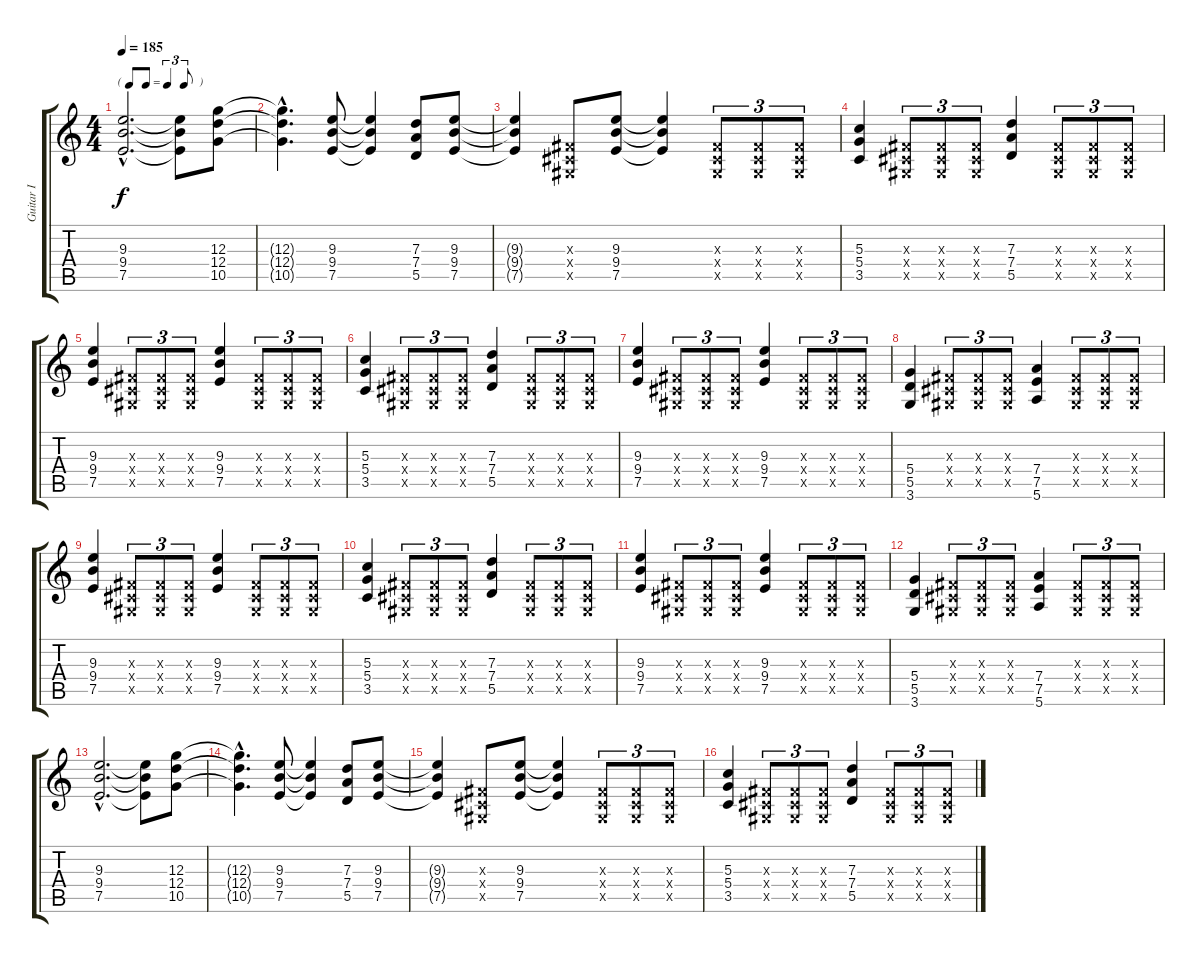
\track ("Guitar I" "Guitar I") {instrument overdrivenguitar}
\staff {score tabs}
\tuning (E4 B3 G3 D3 A2 E2) {hide}
\ts (4 4)
\tf triplet8th
\tempo 185
\clef g2
\ks c
(9.3{hac} 9.4{hac} 7.5{hac}).2{d dy f} (9.3{t} 9.4{t} 7.5{t}).8 (12.3 12.4 10.5).8 |
(12.3{hac t} 12.4{hac t} 10.5{hac t}).4{d} (9.3 9.4 7.5).8 (9.3{t} 9.4{t} 7.5{t}).4 (7.3 7.4 5.5).8 (9.3 9.4 7.5).8 |
(9.3{t} 9.4{t} 7.5{t}).4 (-1.3{x} -1.4{x} -1.5{x}).8 (9.3 9.4 7.5).8 (9.3{t} 9.4{t} 7.5{t}).4 (-1.3{x} -1.4{x} -1.5{x}).8{tu (3 2)} (-1.3{x} -1.4{x} -1.5{x}).8{tu (3 2)} (-1.3{x} -1.4{x} -1.5{x}).8{tu (3 2)} |
(5.3 5.4 3.5).4 (-1.3{x} -1.4{x} -1.5{x}).8{tu (3 2)} (-1.3{x} -1.4{x} -1.5{x}).8{tu (3 2)} (-1.3{x} -1.4{x} -1.5{x}).8{tu (3 2)} (7.3 7.4 5.5).4 (-1.3{x} -1.4{x} -1.5{x}).8{tu (3 2)} (-1.3{x} -1.4{x} -1.5{x}).8{tu (3 2)} (-1.3{x} -1.4{x} -1.5{x}).8{tu (3 2)} |
(9.3 9.4 7.5).4 (-1.3{x} -1.4{x} -1.5{x}).8{tu (3 2)} (-1.3{x} -1.4{x} -1.5{x}).8{tu (3 2)} (-1.3{x} -1.4{x} -1.5{x}).8{tu (3 2)} (9.3 9.4 7.5).4 (-1.3{x} -1.4{x} -1.5{x}).8{tu (3 2)} (-1.3{x} -1.4{x} -1.5{x}).8{tu (3 2)} (-1.3{x} -1.4{x} -1.5{x}).8{tu (3 2)} |
(5.3 5.4 3.5).4 (-1.3{x} -1.4{x} -1.5{x}).8{tu (3 2)} (-1.3{x} -1.4{x} -1.5{x}).8{tu (3 2)} (-1.3{x} -1.4{x} -1.5{x}).8{tu (3 2)} (7.3 7.4 5.5).4 (-1.3{x} -1.4{x} -1.5{x}).8{tu (3 2)} (-1.3{x} -1.4{x} -1.5{x}).8{tu (3 2)} (-1.3{x} -1.4{x} -1.5{x}).8{tu (3 2)} |
(9.3 9.4 7.5).4 (-1.3{x} -1.4{x} -1.5{x}).8{tu (3 2)} (-1.3{x} -1.4{x} -1.5{x}).8{tu (3 2)} (-1.3{x} -1.4{x} -1.5{x}).8{tu (3 2)} (9.3 9.4 7.5).4 (-1.3{x} -1.4{x} -1.5{x}).8{tu (3 2)} (-1.3{x} -1.4{x} -1.5{x}).8{tu (3 2)} (-1.3{x} -1.4{x} -1.5{x}).8{tu (3 2)} |
(5.4 5.5 3.6).4 (-1.3{x} -1.4{x} -1.5{x}).8{tu (3 2)} (-1.3{x} -1.4{x} -1.5{x}).8{tu (3 2)} (-1.3{x} -1.4{x} -1.5{x}).8{tu (3 2)} (7.4 7.5 5.6).4 (-1.3{x} -1.4{x} -1.5{x}).8{tu (3 2)} (-1.3{x} -1.4{x} -1.5{x}).8{tu (3 2)} (-1.3{x} -1.4{x} -1.5{x}).8{tu (3 2)} |
(9.3 9.4 7.5).4 (-1.3{x} -1.4{x} -1.5{x}).8{tu (3 2)} (-1.3{x} -1.4{x} -1.5{x}).8{tu (3 2)} (-1.3{x} -1.4{x} -1.5{x}).8{tu (3 2)} (9.3 9.4 7.5).4 (-1.3{x} -1.4{x} -1.5{x}).8{tu (3 2)} (-1.3{x} -1.4{x} -1.5{x}).8{tu (3 2)} (-1.3{x} -1.4{x} -1.5{x}).8{tu (3 2)} |
(5.3 5.4 3.5).4 (-1.3{x} -1.4{x} -1.5{x}).8{tu (3 2)} (-1.3{x} -1.4{x} -1.5{x}).8{tu (3 2)} (-1.3{x} -1.4{x} -1.5{x}).8{tu (3 2)} (7.3 7.4 5.5).4 (-1.3{x} -1.4{x} -1.5{x}).8{tu (3 2)} (-1.3{x} -1.4{x} -1.5{x}).8{tu (3 2)} (-1.3{x} -1.4{x} -1.5{x}).8{tu (3 2)} |
(9.3 9.4 7.5).4 (-1.3{x} -1.4{x} -1.5{x}).8{tu (3 2)} (-1.3{x} -1.4{x} -1.5{x}).8{tu (3 2)} (-1.3{x} -1.4{x} -1.5{x}).8{tu (3 2)} (9.3 9.4 7.5).4 (-1.3{x} -1.4{x} -1.5{x}).8{tu (3 2)} (-1.3{x} -1.4{x} -1.5{x}).8{tu (3 2)} (-1.3{x} -1.4{x} -1.5{x}).8{tu (3 2)} |
(5.4 5.5 3.6).4 (-1.3{x} -1.4{x} -1.5{x}).8{tu (3 2)} (-1.3{x} -1.4{x} -1.5{x}).8{tu (3 2)} (-1.3{x} -1.4{x} -1.5{x}).8{tu (3 2)} (7.4 7.5 5.6).4 (-1.3{x} -1.4{x} -1.5{x}).8{tu (3 2)} (-1.3{x} -1.4{x} -1.5{x}).8{tu (3 2)} (-1.3{x} -1.4{x} -1.5{x}).8{tu (3 2)} |
(9.3{hac} 9.4{hac} 7.5{hac}).2{d} (9.3{t} 9.4{t} 7.5{t}).8 (12.3 12.4 10.5).8 |
(12.3{hac t} 12.4{hac t} 10.5{hac t}).4{d} (9.3 9.4 7.5).8 (9.3{t} 9.4{t} 7.5{t}).4 (7.3 7.4 5.5).8 (9.3 9.4 7.5).8 |
(9.3{t} 9.4{t} 7.5{t}).4 (-1.3{x} -1.4{x} -1.5{x}).8 (9.3 9.4 7.5).8 (9.3{t} 9.4{t} 7.5{t}).4 (-1.3{x} -1.4{x} -1.5{x}).8{tu (3 2)} (-1.3{x} -1.4{x} -1.5{x}).8{tu (3 2)} (-1.3{x} -1.4{x} -1.5{x}).8{tu (3 2)} |
(5.3 5.4 3.5).4 (-1.3{x} -1.4{x} -1.5{x}).8{tu (3 2)} (-1.3{x} -1.4{x} -1.5{x}).8{tu (3 2)} (-1.3{x} -1.4{x} -1.5{x}).8{tu (3 2)} (7.3 7.4 5.5).4 (-1.3{x} -1.4{x} -1.5{x}).8{tu (3 2)} (-1.3{x} -1.4{x} -1.5{x}).8{tu (3 2)} (-1.3{x} -1.4{x} -1.5{x}).8{tu (3 2)}
